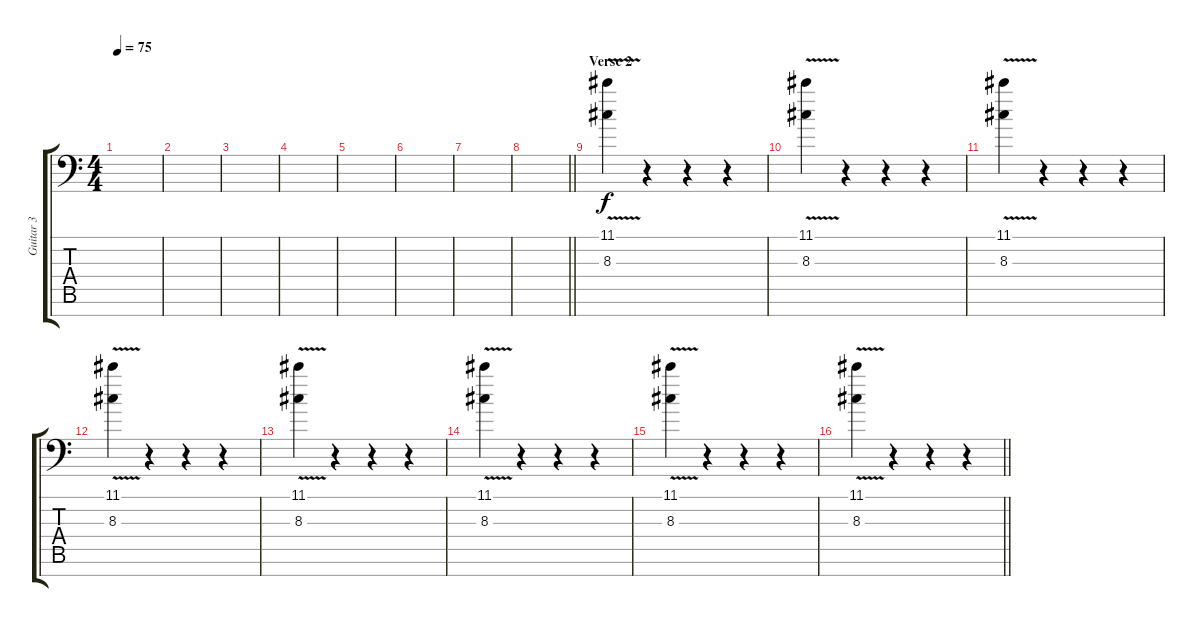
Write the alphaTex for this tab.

\track ("Guitar 3" "Guitar 3") {instrument distortionguitar}
\staff {score tabs}
\tuning (D4 A3 F3 C3 G2 D2 A1) {hide}
\ts (4 4)
\tempo 75
\clef f4
\ks c
|
|
|
|
|
|
|
\barLineRight lightlight
|
\section ("" "Verse 2")
(11.1 8.3{v}).4 r.4 r.4 r.4 |
(11.1{v} 8.3{v}).4 r.4 r.4 r.4 |
(11.1{v} 8.3{v}).4 r.4 r.4 r.4 |
(11.1{v} 8.3{v}).4 r.4 r.4 r.4 |
(11.1{v} 8.3{v}).4 r.4 r.4 r.4 |
(11.1{v} 8.3{v}).4 r.4 r.4 r.4 |
(11.1{v} 8.3{v}).4 r.4 r.4 r.4 |
\barLineRight lightlight
(11.1{v} 8.3{v}).4 r.4 r.4 r.4
